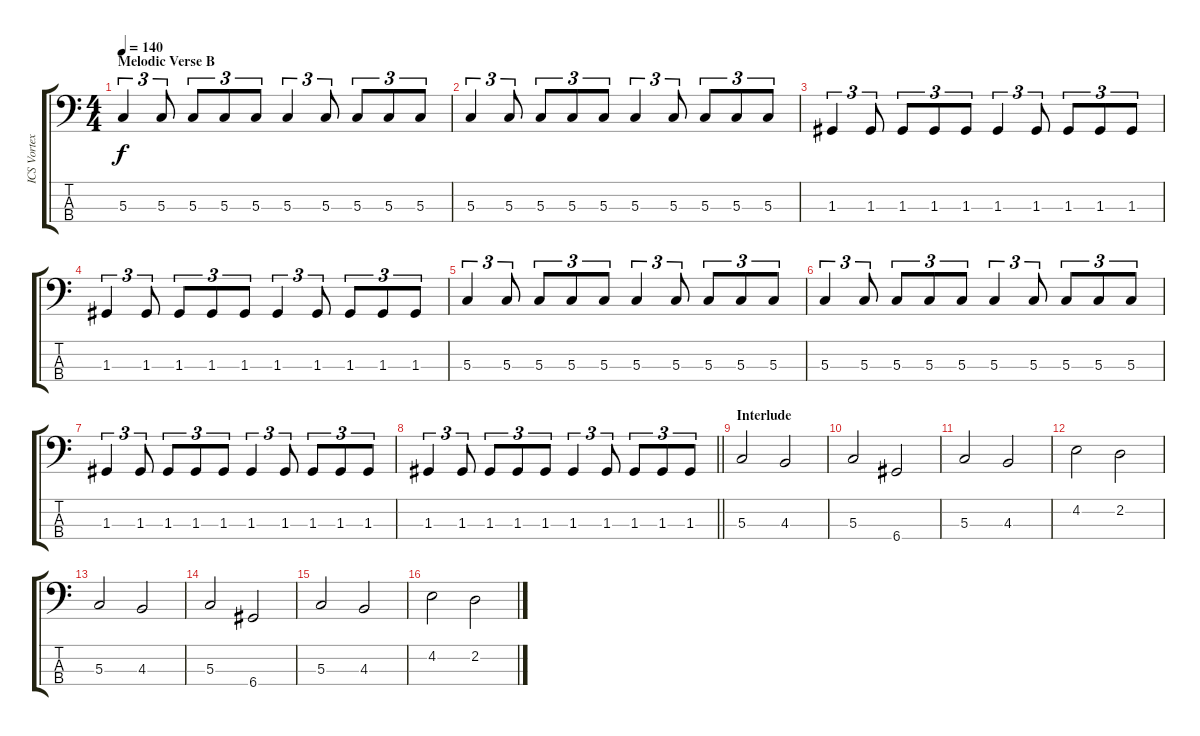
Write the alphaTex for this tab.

\track ("ICS Vortex" "ICS Vortex") {instrument electricbassfinger}
\staff {score tabs}
\tuning (F2 C2 G1 D1) {hide}
\ts (4 4)
\section ("" "Melodic Verse B")
\tempo 140
\clef f4
\ks c
5.3.4{tu (3 2) dy f} 5.3.8{tu (3 2)} 5.3.8{tu (3 2)} 5.3.8{tu (3 2)} 5.3.8{tu (3 2)} 5.3.4{tu (3 2)} 5.3.8{tu (3 2)} 5.3.8{tu (3 2)} 5.3.8{tu (3 2)} 5.3.8{tu (3 2)} |
5.3.4{tu (3 2)} 5.3.8{tu (3 2)} 5.3.8{tu (3 2)} 5.3.8{tu (3 2)} 5.3.8{tu (3 2)} 5.3.4{tu (3 2)} 5.3.8{tu (3 2)} 5.3.8{tu (3 2)} 5.3.8{tu (3 2)} 5.3.8{tu (3 2)} |
1.3.4{tu (3 2)} 1.3.8{tu (3 2)} 1.3.8{tu (3 2)} 1.3.8{tu (3 2)} 1.3.8{tu (3 2)} 1.3.4{tu (3 2)} 1.3.8{tu (3 2)} 1.3.8{tu (3 2)} 1.3.8{tu (3 2)} 1.3.8{tu (3 2)} |
1.3.4{tu (3 2)} 1.3.8{tu (3 2)} 1.3.8{tu (3 2)} 1.3.8{tu (3 2)} 1.3.8{tu (3 2)} 1.3.4{tu (3 2)} 1.3.8{tu (3 2)} 1.3.8{tu (3 2)} 1.3.8{tu (3 2)} 1.3.8{tu (3 2)} |
5.3.4{tu (3 2)} 5.3.8{tu (3 2)} 5.3.8{tu (3 2)} 5.3.8{tu (3 2)} 5.3.8{tu (3 2)} 5.3.4{tu (3 2)} 5.3.8{tu (3 2)} 5.3.8{tu (3 2)} 5.3.8{tu (3 2)} 5.3.8{tu (3 2)} |
5.3.4{tu (3 2)} 5.3.8{tu (3 2)} 5.3.8{tu (3 2)} 5.3.8{tu (3 2)} 5.3.8{tu (3 2)} 5.3.4{tu (3 2)} 5.3.8{tu (3 2)} 5.3.8{tu (3 2)} 5.3.8{tu (3 2)} 5.3.8{tu (3 2)} |
1.3.4{tu (3 2)} 1.3.8{tu (3 2)} 1.3.8{tu (3 2)} 1.3.8{tu (3 2)} 1.3.8{tu (3 2)} 1.3.4{tu (3 2)} 1.3.8{tu (3 2)} 1.3.8{tu (3 2)} 1.3.8{tu (3 2)} 1.3.8{tu (3 2)} |
\barLineRight lightlight
1.3.4{tu (3 2)} 1.3.8{tu (3 2)} 1.3.8{tu (3 2)} 1.3.8{tu (3 2)} 1.3.8{tu (3 2)} 1.3.4{tu (3 2)} 1.3.8{tu (3 2)} 1.3.8{tu (3 2)} 1.3.8{tu (3 2)} 1.3.8{tu (3 2)} |
\section ("" "Interlude")
5.3.2 4.3.2 |
5.3.2 6.4.2 |
5.3.2 4.3.2 |
4.2.2 2.2.2 |
5.3.2 4.3.2 |
5.3.2 6.4.2 |
5.3.2 4.3.2 |
4.2.2 2.2.2
